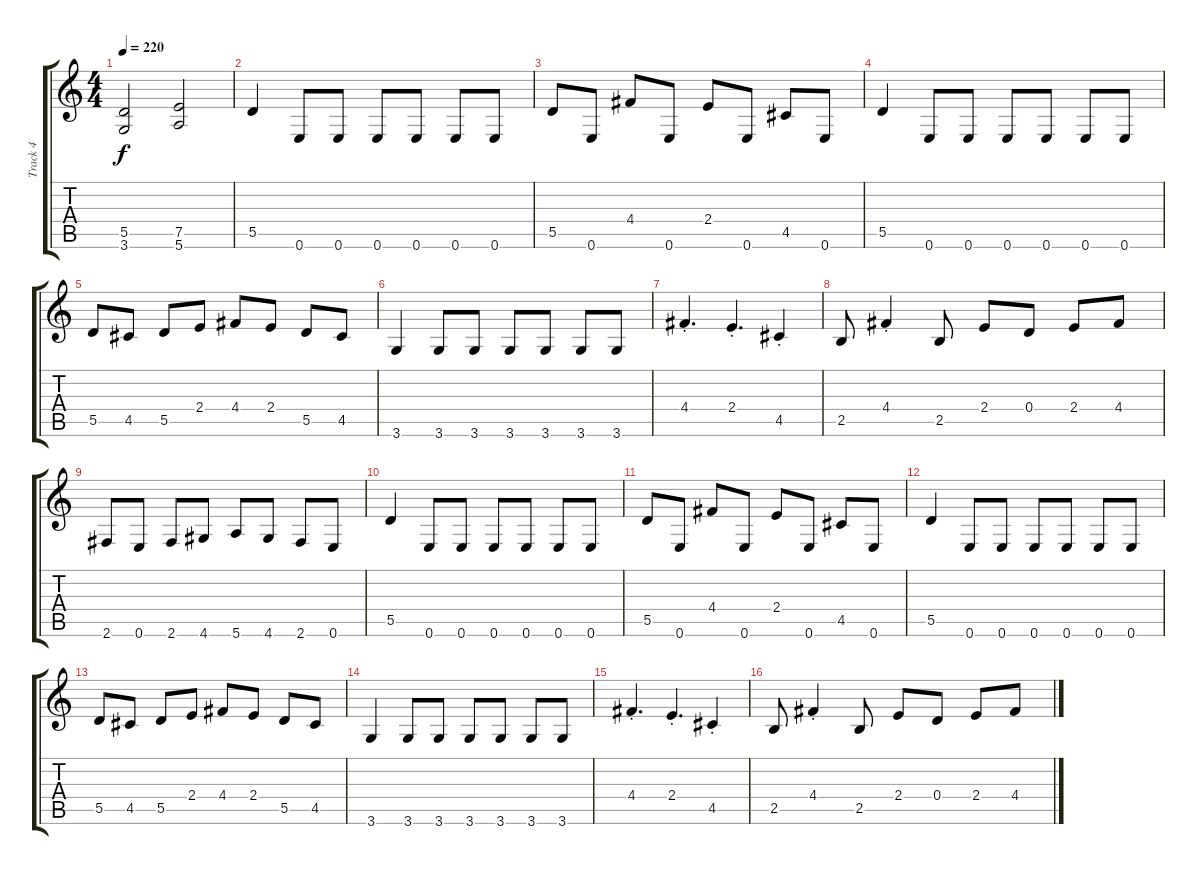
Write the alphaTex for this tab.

\track ("Track 4" "Track 4") {instrument distortionguitar}
\staff {score tabs}
\tuning (E4 B3 G3 D3 A2 E2) {hide}
\ts (4 4)
\tempo 220
\clef g2
\ks c
(5.5 3.6).2{dy f} (7.5 5.6).2 |
5.5.4 0.6.8 0.6.8 0.6.8 0.6.8 0.6.8 0.6.8 |
5.5.8 0.6.8 4.4.8 0.6.8 2.4.8 0.6.8 4.5.8 0.6.8 |
5.5.4 0.6.8 0.6.8 0.6.8 0.6.8 0.6.8 0.6.8 |
5.5.8 4.5.8 5.5.8 2.4.8 4.4.8 2.4.8 5.5.8 4.5.8 |
3.6.4 3.6.8 3.6.8 3.6.8 3.6.8 3.6.8 3.6.8 |
4.4{st}.4{d} 2.4{st}.4{d} 4.5{st}.4 |
2.5.8 4.4{st}.4 2.5.8 2.4.8 0.4.8 2.4.8 4.4.8 |
2.6.8 0.6.8 2.6.8 4.6.8 5.6.8 4.6.8 2.6.8 0.6.8 |
5.5.4 0.6.8 0.6.8 0.6.8 0.6.8 0.6.8 0.6.8 |
5.5.8 0.6.8 4.4.8 0.6.8 2.4.8 0.6.8 4.5.8 0.6.8 |
5.5.4 0.6.8 0.6.8 0.6.8 0.6.8 0.6.8 0.6.8 |
5.5.8 4.5.8 5.5.8 2.4.8 4.4.8 2.4.8 5.5.8 4.5.8 |
3.6.4 3.6.8 3.6.8 3.6.8 3.6.8 3.6.8 3.6.8 |
4.4{st}.4{d} 2.4{st}.4{d} 4.5{st}.4 |
2.5.8 4.4{st}.4 2.5.8 2.4.8 0.4.8 2.4.8 4.4.8
